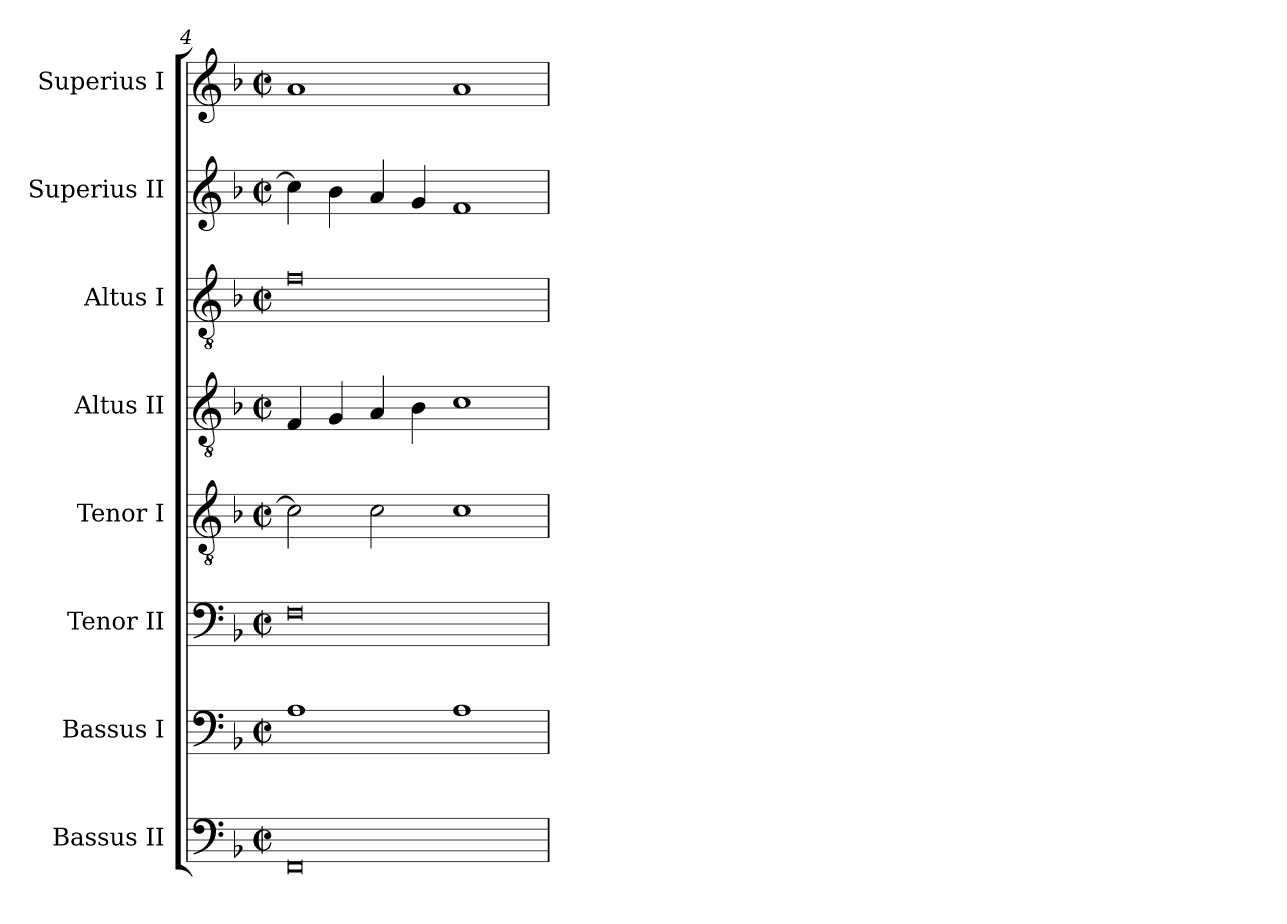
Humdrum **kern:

**kern	**kern	**kern	**kern	**kern	**kern	**kern	**kern
*part8	*part7	*part6	*part5	*part4	*part3	*part2	*part1
*staff8	*staff7	*staff6	*staff5	*staff4	*staff3	*staff2	*staff1
*I"Bassus II	*I"Bassus I	*I"Tenor II	*I"Tenor I	*I"Altus II	*I"Altus I	*I"Superius II	*I"Superius I
*I'B. II	*I'B. I	*I'T. II	*I'T. I	*I'A. II	*I'A. I	*I'S. II	*I'S. I
*clefF4	*clefF4	*clefF4	*clefGv2	*clefGv2	*clefGv2	*clefG2	*clefG2
*	*	*	*ITrd7c12	*ITrd7c12	*ITrd7c12	*	*
*k[b-]	*k[b-]	*k[b-]	*k[b-]	*k[b-]	*k[b-]	*k[b-]	*k[b-]
*F:	*F:	*F:	*F:	*F:	*F:	*F:	*F:
*M2/2	*M2/2	*M2/2	*M2/2	*M2/2	*M2/2	*M2/2	*M2/2
*met(c|)	*met(c|)	*met(c|)	*met(c|)	*met(c|)	*met(c|)	*met(c|)	*met(c|)
=4	=4	=4	=4	=4	=4	=4	=4
0FFi	1Ai	0Fi	2Ci\]	4FFi/	0Fi	4cci\]	1ai
.	.	.	.	4GGi/	.	4b-i\	.
.	.	.	2Ci\	4AAi/	.	4ai/	.
.	.	.	.	4BB-i\	.	4gi/	.
.	1Ai	.	1Ci	1Ci	.	1fi	1ai
=	=	=	=	=	=	=	=
*-	*-	*-	*-	*-	*-	*-	*-
